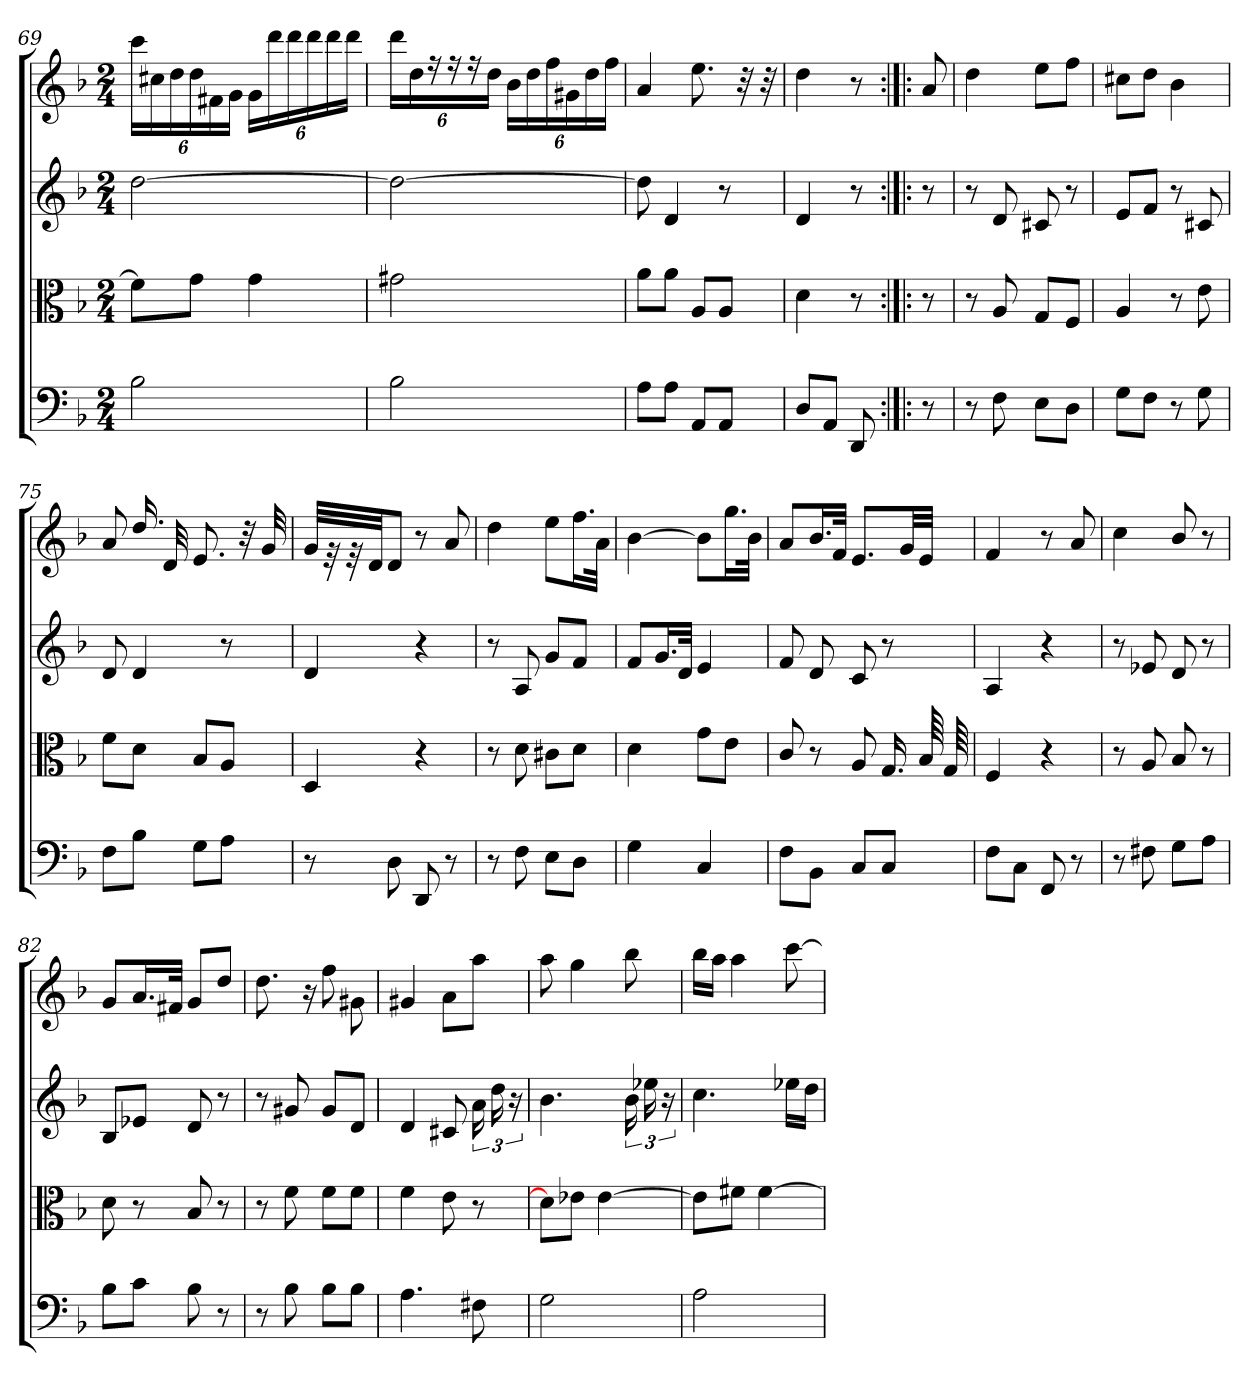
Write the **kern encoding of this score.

**kern	**kern	**kern	**kern
*part4	*part3	*part2	*part1
*staff4	*staff3	*staff2	*staff1
*clefF4	*clefC3	*clefG2	*clefG2
*k[b-]	*k[b-]	*k[b-]	*k[b-]
*d:	*d:	*d:	*d:
*M2/4	*M2/4	*M2/4	*M2/4
=69	=69	=69	=69
2B-\	8f#\L]	[2dd\	24ccc\LL
.	.	.	24cc#X\
.	.	.	24dd\
.	8g\J	.	24dd\
.	.	.	24f#X\
.	.	.	24g\JJ
.	4g\	.	24g\LL
.	.	.	24ddd\
.	.	.	24ddd\
.	.	.	24ddd\
.	.	.	24ddd\
.	.	.	24ddd\JJ
=70	=70	=70	=70
2B-\	2g#X\	2dd\_	24ddd\LL
.	.	.	24dd\
.	.	.	24r
.	.	.	24r
.	.	.	24r
.	.	.	24dd\JJ
.	.	.	24b-\LL
.	.	.	24dd\
.	.	.	24ff\
.	.	.	24g#X\
.	.	.	24dd\
.	.	.	24ff\JJ
=71	=71	=71	=71
8A\L	8a\L	8dd\]	4a/
8A\J	8a\J	4d/	.
8AA/L	8A/L	.	8.ee\
8AA/J	8A/J	8r	.
.	.	.	32r
.	.	.	32r
=72	=72	=72	=72
8D/L	4d\	4d/	4dd\
8AA/J	.	.	.
8DD/	8r	8r	8r
=:|!|:	=:|!|:	=:|!|:	=:|!|:
8r	8r	8r	8a/
=73	=73	=73	=73
8r	8r	8r	4dd\
8F\	8A/	8d/	.
8E\L	8G/L	8c#X/	8ee\L
8D\J	8F/J	8r	8ff\J
=74	=74	=74	=74
8G\L	4A/	8e/L	8cc#X\L
8F\J	.	8f/J	8dd\J
8r	8r	8r	4b-\
8G\	8e\	8c#X/	.
=75	=75	=75	=75
8F\L	8f\L	8d/	8a/
8B-\J	8d\J	4d/	16.dd/
.	.	.	32d/
8G\L	8B-/L	.	8.e/
8A\J	8A/J	8r	.
.	.	.	32r
.	.	.	32g/
=76	=76	=76	=76
8r	4D/	4d/	32g/LLL
.	.	.	32r
.	.	.	32r
.	.	.	32d/JJ
8D\	.	.	8d/J
8DD/	4r	4r	8r
8r	.	.	8a/
=77	=77	=77	=77
8r	8r	8r	4dd\
8F\	8d\	8A/	.
8E\L	8c#X\L	8g/L	8ee\L
8D\J	8d\J	8f/J	16.ff\L
.	.	.	32a\JJk
=78	=78	=78	=78
4G\	4d\	8f/L	[4b-\
.	.	16.g/L	.
.	.	32d/JJk	.
4C/	8g\L	4e/	8b-\L]
.	8e\J	.	16.gg\L
.	.	.	32b-\JJk
=79	=79	=79	=79
8F\L	8c/	8f/	8a/L
8BB-\J	8r	8d/	16.b-/L
.	.	.	32f/JJk
8C/L	8A/	8c/	8.e/L
8C/J	16.G/	8r	.
.	.	.	32g/LL
.	64B-/	.	32e/JJJ
.	64G/	.	.
=80	=80	=80	=80
8F\L	4F/	4A/	4f/
8C\J	.	.	.
8FF/	4r	4r	8r
8r	.	.	8a/
=81	=81	=81	=81
8r	8r	8r	4cc\
8F#X\	8A/	8e-X/	.
8G\L	8B-/	8d/	8b-/
8A\J	8r	8r	8r
=82	=82	=82	=82
8B-\L	8d\	8B-/L	8g/L
8c\J	8r	8e-X/J	16.a/L
.	.	.	32f#X/JJk
8B-\	8B-/	8d/	8g/L
8r	8r	8r	8dd/J
=83	=83	=83	=83
8r	8r	8r	8.dd\
8B-\	8f\	8g#X/	.
.	.	.	16r
8B-\L	8f\L	8g#/L	8ff\
8B-\J	8f\J	8d/J	8g#X\
=84	=84	=84	=84
4.A\	4f\	4d/	4g#X/
.	8e\	8c#X/	8a\L
8F#X\	8r	24a\	8aa\J
.	.	24dd\	.
.	.	24r	.
=85	=85	=85	=85
2G\	8d\L]	4.b-\	8aa\
.	8e-X\J	.	4gg\
.	[4e-\	.	.
.	.	24b-\	8bb-\
.	.	24ee-X\	.
.	.	24r	.
=86	=86	=86	=86
2A\	8e-\L]	4.cc\	16bb-\LL
.	.	.	16aa\JJ
.	8f#X\J	.	4aa\
.	[4f#\	.	.
.	.	16ee-X\LL	[8ccc\
.	.	16dd\JJ	.
=	=	=	=
*-	*-	*-	*-
